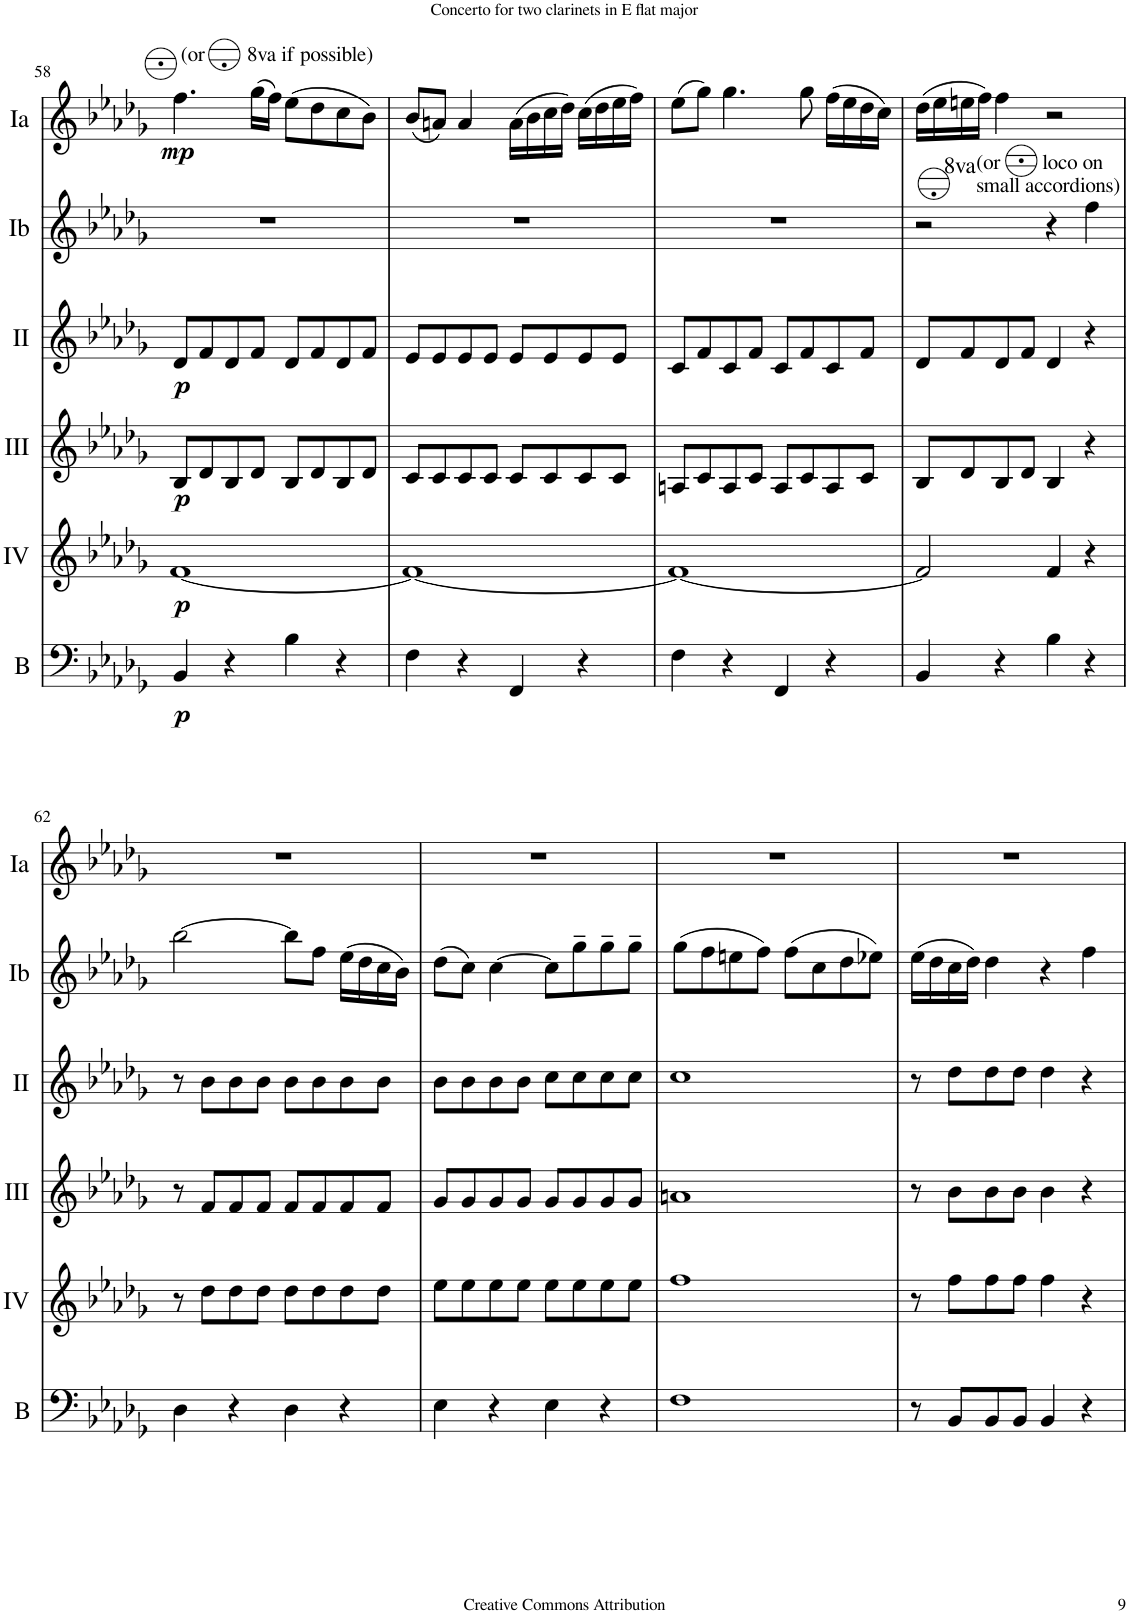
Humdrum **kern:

**kern	**dynam	**kern	**dynam	**kern	**dynam	**kern	**dynam	**kern	**kern	**dynam
*part6	*part6	*part5	*part5	*part4	*part4	*part3	*part3	*part2	*part1	*part1
*staff6	*staff6	*staff5	*staff5	*staff4	*staff4	*staff3	*staff3	*staff2	*staff1	*staff1
*I"Bass	*	*I"Acc. 4	*	*I"Acc. 3	*	*I"Acc. 2	*	*I"Acc. 1b	*I"Acc. 1a	*
*I'B	*	*	*	*	*	*	*	*	*	*
!!LO:PB:g=z
*clefF4	*	*clefG2	*	*clefG2	*	*clefG2	*	*clefG2	*clefG2	*
*Trd7c12	*	*Trd7c12	*	*	*	*	*	*	*	*
*k[b-e-a-d-g-]	*	*k[b-e-a-d-g-]	*	*k[b-e-a-d-g-]	*	*k[b-e-a-d-g-]	*	*k[b-e-a-d-g-]	*k[b-e-a-d-g-]	*
*M4/4	*	*M4/4	*	*M4/4	*	*M4/4	*	*M4/4	*M4/4	*
=58	=58	=58	=58	=58	=58	=58	=58	=58	=58	=58
!	!	!	!	!	!	!	!	!	!LO:TX:a:t=(or        8va if possible)	!
!	!LO:DY:b	!	!LO:DY:b	!	!LO:DY:b	!	!LO:DY:b	!	!	!LO:DY:b
4BB-/	p	[1f	p	8B-/L	p	8d-/L	p	1r	4.ff\	mp
.	.	.	.	8d-/	.	8f/	.	.	.	.
4r	.	.	.	8B-/	.	8d-/	.	.	.	.
.	.	.	.	8d-/J	.	8f/J	.	.	(16gg-\LL	.
.	.	.	.	.	.	.	.	.	16ff\JJ)	.
4B-\	.	.	.	8B-/L	.	8d-/L	.	.	(8ee-\L	.
.	.	.	.	8d-/	.	8f/	.	.	8dd-\	.
4r	.	.	.	8B-/	.	8d-/	.	.	8cc\	.
.	.	.	.	8d-/J	.	8f/J	.	.	8b-\J)	.
=59	=59	=59	=59	=59	=59	=59	=59	=59	=59	=59
4F\	.	1f_	.	8c/L	.	8e-/L	.	1r	(8b-/L	.
.	.	.	.	8c/	.	8e-/	.	.	8an/J)	.
4r	.	.	.	8c/	.	8e-/	.	.	4a/	.
.	.	.	.	8c/J	.	8e-/J	.	.	.	.
4FF/	.	.	.	8c/L	.	8e-/L	.	.	(16a\LL	.
.	.	.	.	.	.	.	.	.	16b-\	.
.	.	.	.	8c/	.	8e-/	.	.	16cc\	.
.	.	.	.	.	.	.	.	.	16dd-\JJ)	.
4r	.	.	.	8c/	.	8e-/	.	.	(16cc\LL	.
.	.	.	.	.	.	.	.	.	16dd-\	.
.	.	.	.	8c/J	.	8e-/J	.	.	16ee-\	.
.	.	.	.	.	.	.	.	.	16ff\JJ)	.
=60	=60	=60	=60	=60	=60	=60	=60	=60	=60	=60
4F\	.	1f_	.	8An/L	.	8c/L	.	1r	(8ee-\L	.
.	.	.	.	8c/	.	8f/	.	.	8gg-\J)	.
4r	.	.	.	8A/	.	8c/	.	.	4.gg-\	.
.	.	.	.	8c/J	.	8f/J	.	.	.	.
4FF/	.	.	.	8A/L	.	8c/L	.	.	.	.
.	.	.	.	8c/	.	8f/	.	.	8gg-\	.
4r	.	.	.	8A/	.	8c/	.	.	(16ff\LL	.
.	.	.	.	.	.	.	.	.	16ee-\	.
.	.	.	.	8c/J	.	8f/J	.	.	16dd-\	.
.	.	.	.	.	.	.	.	.	16cc\JJ)	.
=61	=61	=61	=61	=61	=61	=61	=61	=61	=61	=61
4BB-/	.	2f/]	.	8B-/L	.	8d-/L	.	2r	(16dd-\LL	.
.	.	.	.	.	.	.	.	.	16ee-\	.
.	.	.	.	8d-/	.	8f/	.	.	16een\	.
.	.	.	.	.	.	.	.	.	16ff\JJ)	.
4r	.	.	.	8B-/	.	8d-/	.	.	4ff\	.
.	.	.	.	8d-/J	.	8f/J	.	.	.	.
4B-\	.	4f/	.	4B-/	.	4d-/	.	4r	2r	.
!	!	!	!	!	!	!	!	!LO:TX:a:t=8va	!	!
!	!	!	!	!	!	!	!	!LO:TX:a:t=(or        loco on	!	!
!	!	!	!	!	!	!	!	!LO:TX:a:t=small accordions)	!	!
4r	.	4r	.	4r	.	4r	.	4ff\	.	.
!!LO:LB:g=z
=62	=62	=62	=62	=62	=62	=62	=62	=62	=62	=62
4D-\	.	8r	.	8r	.	8r	.	[2bb-\	1r	.
.	.	8dd-\L	.	8f/L	.	8b-\L	.	.	.	.
4r	.	8dd-\	.	8f/	.	8b-\	.	.	.	.
.	.	8dd-\J	.	8f/J	.	8b-\J	.	.	.	.
4D-\	.	8dd-\L	.	8f/L	.	8b-\L	.	8bb-\L]	.	.
.	.	8dd-\	.	8f/	.	8b-\	.	8ff\J	.	.
4r	.	8dd-\	.	8f/	.	8b-\	.	(16ee-\LL	.	.
.	.	.	.	.	.	.	.	16dd-\	.	.
.	.	8dd-\J	.	8f/J	.	8b-\J	.	16cc\	.	.
.	.	.	.	.	.	.	.	16b-\JJ)	.	.
=63	=63	=63	=63	=63	=63	=63	=63	=63	=63	=63
4E-\	.	8ee-\L	.	8g-/L	.	8b-\L	.	(8dd-\L	1r	.
.	.	8ee-\	.	8g-/	.	8b-\	.	8cc\J)	.	.
4r	.	8ee-\	.	8g-/	.	8b-\	.	[4cc\	.	.
.	.	8ee-\J	.	8g-/J	.	8b-\J	.	.	.	.
4E-\	.	8ee-\L	.	8g-/L	.	8cc\L	.	8cc\L]	.	.
.	.	8ee-\	.	8g-/	.	8cc\	.	8gg-~\	.	.
4r	.	8ee-\	.	8g-/	.	8cc\	.	8gg-~\	.	.
.	.	8ee-\J	.	8g-/J	.	8cc\J	.	8gg-~\J	.	.
=64	=64	=64	=64	=64	=64	=64	=64	=64	=64	=64
1F	.	1ff	.	1an	.	1cc	.	(8gg-\L	1r	.
.	.	.	.	.	.	.	.	8ff\	.	.
.	.	.	.	.	.	.	.	8een\	.	.
.	.	.	.	.	.	.	.	8ff\J)	.	.
.	.	.	.	.	.	.	.	(8ff\L	.	.
.	.	.	.	.	.	.	.	8cc\	.	.
.	.	.	.	.	.	.	.	8dd-\	.	.
.	.	.	.	.	.	.	.	8ee-X\J)	.	.
=65	=65	=65	=65	=65	=65	=65	=65	=65	=65	=65
8r	.	8r	.	8r	.	8r	.	(16ee-\LL	1r	.
.	.	.	.	.	.	.	.	16dd-\	.	.
8BB-/L	.	8ff\L	.	8b-\L	.	8dd-\L	.	16cc\	.	.
.	.	.	.	.	.	.	.	16dd-\JJ)	.	.
8BB-/	.	8ff\	.	8b-\	.	8dd-\	.	4dd-\	.	.
8BB-/J	.	8ff\J	.	8b-\J	.	8dd-\J	.	.	.	.
4BB-/	.	4ff\	.	4b-\	.	4dd-\	.	4r	.	.
4r	.	4r	.	4r	.	4r	.	4ff\	.	.
=	=	=	=	=	=	=	=	=	=	=
*-	*-	*-	*-	*-	*-	*-	*-	*-	*-	*-
